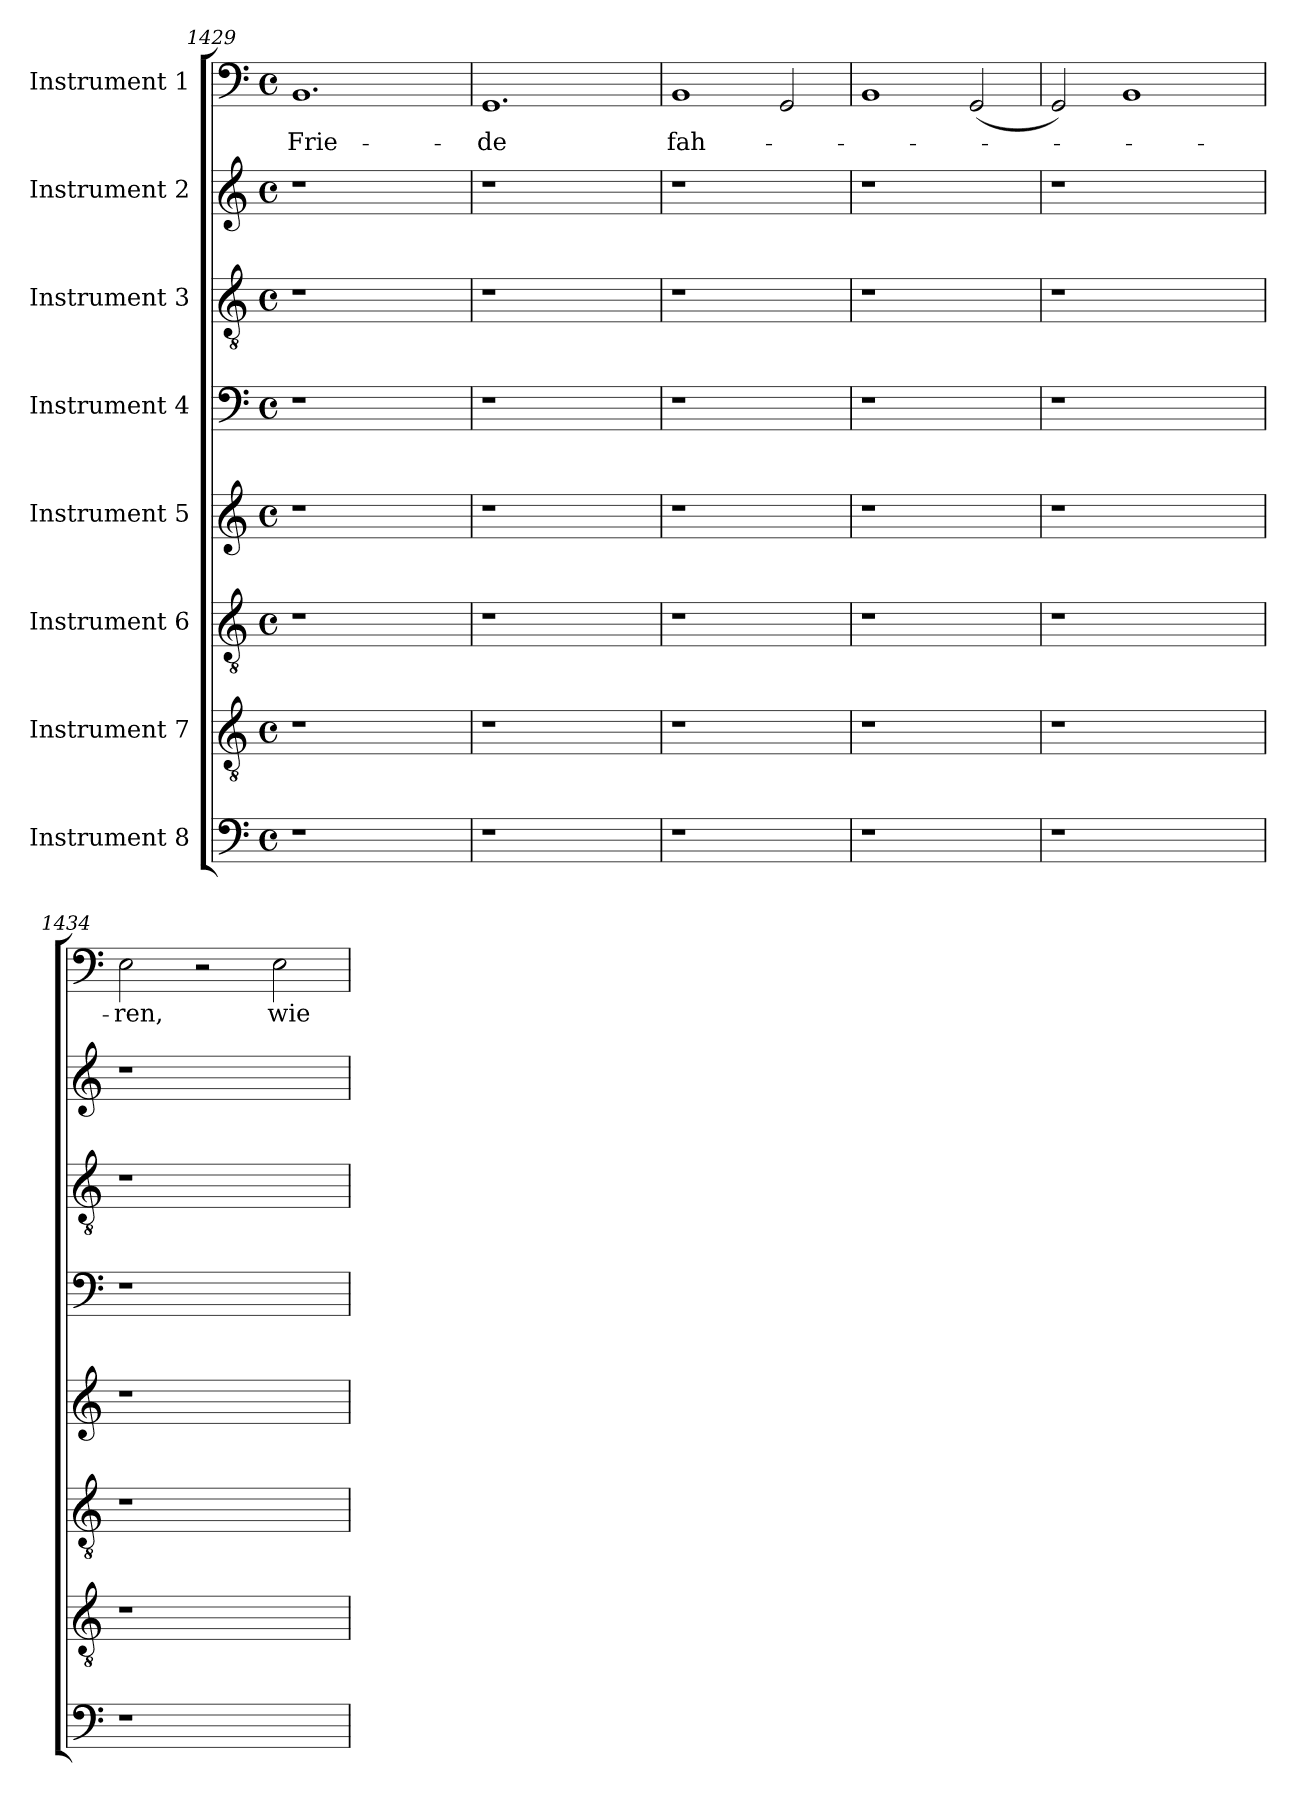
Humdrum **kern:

**kern	**kern	**kern	**kern	**kern	**kern	**kern	**kern	**text
*part8	*part7	*part6	*part5	*part4	*part3	*part2	*part1	*part1
*staff8	*staff7	*staff6	*staff5	*staff4	*staff3	*staff2	*staff1	*staff1
*I"Instrument 8	*I"Instrument 7	*I"Instrument 6	*I"Instrument 5	*I"Instrument 4	*I"Instrument 3	*I"Instrument 2	*I"Instrument 1	*
!!LO:LB:g=z
*clefF4	*clefGv2	*clefGv2	*clefG2	*clefF4	*clefGv2	*clefG2	*clefF4	*
*M4/4	*M4/4	*M4/4	*M4/4	*M4/4	*M4/4	*M4/4	*M4/4	*
*met(c)	*met(c)	*met(c)	*met(c)	*met(c)	*met(c)	*met(c)	*met(c)	*
=1429	=1429	=1429	=1429	=1429	=1429	=1429	=1429	=1429
!	!	!	!	!	!	!	!	!LO:LY:b:cj
1r	1r	1r	1r	1r	1r	1r	1.BB	Frie-
2ryy	2ryy	2ryy	2ryy	2ryy	2ryy	2ryy	.	.
=1430	=1430	=1430	=1430	=1430	=1430	=1430	=1430	=1430
!	!	!	!	!	!	!	!	!LO:LY:b:cj
1r	1r	1r	1r	1r	1r	1r	1.GG	-de
2ryy	2ryy	2ryy	2ryy	2ryy	2ryy	2ryy	.	.
=1431	=1431	=1431	=1431	=1431	=1431	=1431	=1431	=1431
!	!	!	!	!	!	!	!	!LO:LY:b:cj
1r	1r	1r	1r	1r	1r	1r	1BB	fah-
2ryy	2ryy	2ryy	2ryy	2ryy	2ryy	2ryy	2GG/	.
=1432	=1432	=1432	=1432	=1432	=1432	=1432	=1432	=1432
1r	1r	1r	1r	1r	1r	1r	1BB	.
2ryy	2ryy	2ryy	2ryy	2ryy	2ryy	2ryy	(<2GG/	.
=1433	=1433	=1433	=1433	=1433	=1433	=1433	=1433	=1433
1r	1r	1r	1r	1r	1r	1r	2GG/)	.
.	.	.	.	.	.	.	1BB	.
2ryy	2ryy	2ryy	2ryy	2ryy	2ryy	2ryy	.	.
=1434	=1434	=1434	=1434	=1434	=1434	=1434	=1434	=1434
!	!	!	!	!	!	!	!	!LO:LY:b:cj
1r	1r	1r	1r	1r	1r	1r	2E\	-ren,
.	.	.	.	.	.	.	2r	.
!	!	!	!	!	!	!	!	!LO:LY:b:cj
2ryy	2ryy	2ryy	2ryy	2ryy	2ryy	2ryy	2E\	wie
=	=	=	=	=	=	=	=	=
*-	*-	*-	*-	*-	*-	*-	*-	*-
